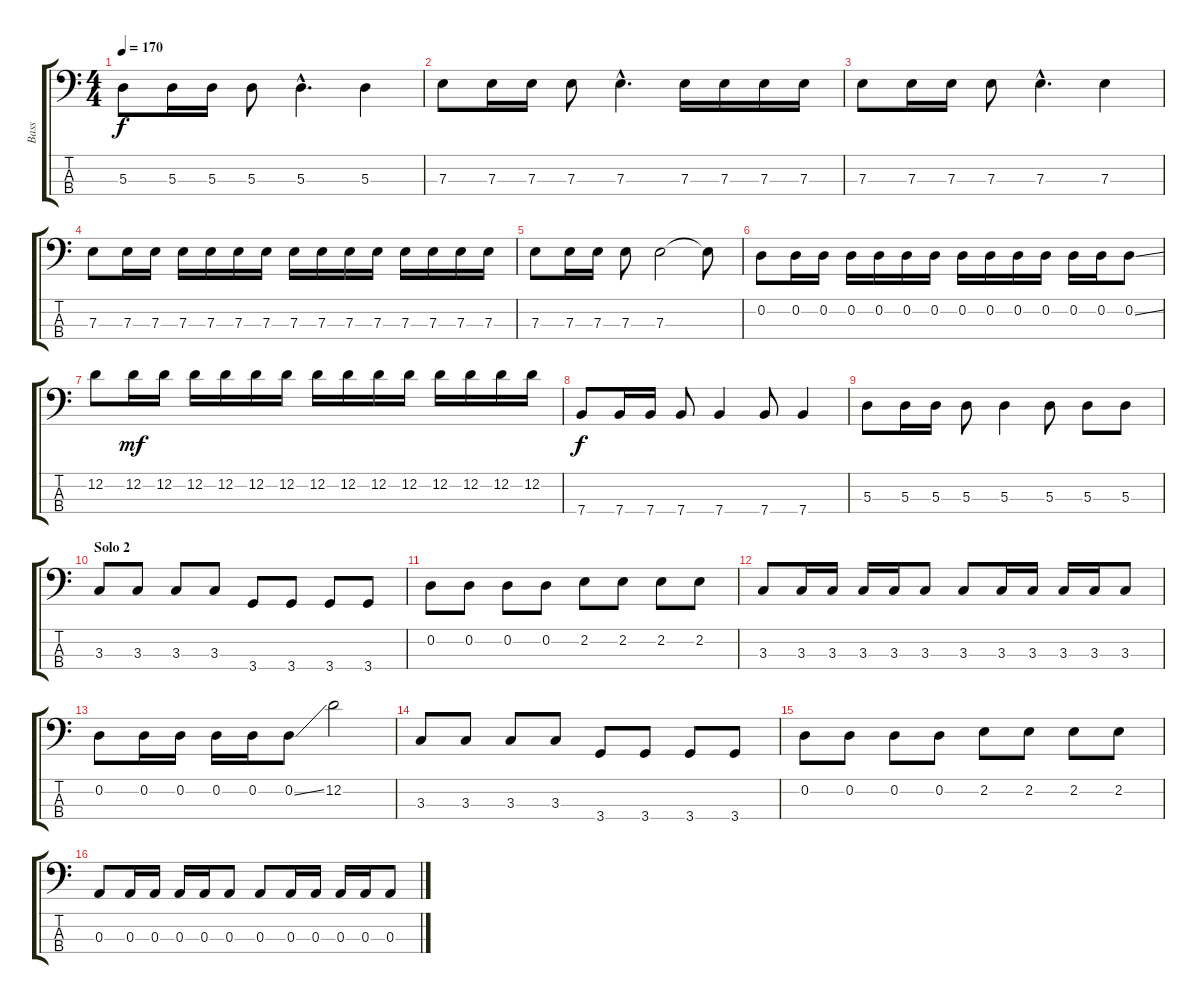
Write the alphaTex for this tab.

\track ("Bass" "Bass") {instrument electricbassfinger}
\staff {score tabs}
\tuning (G2 D2 A1 E1) {hide}
\ts (4 4)
\tempo 170
\clef f4
\ks c
5.3.8{dy f} 5.3.16 5.3.16 5.3.8 5.3{hac}.4{d} 5.3.4 |
7.3.8 7.3.16 7.3.16 7.3.8 7.3{hac}.4{d} 7.3.16 7.3.16 7.3.16 7.3.16 |
7.3.8 7.3.16 7.3.16 7.3.8 7.3{hac}.4{d} 7.3.4 |
7.3.8 7.3.16 7.3.16 7.3.16 7.3.16 7.3.16 7.3.16 7.3.16 7.3.16 7.3.16 7.3.16 7.3.16 7.3.16 7.3.16 7.3.16 |
7.3.8 7.3.16 7.3.16 7.3.8 7.3.2 7.3{t}.8 |
0.2.8 0.2.16 0.2.16 0.2.16 0.2.16 0.2.16 0.2.16 0.2.16 0.2.16 0.2.16 0.2.16 0.2.16 0.2.16 0.2{ss}.8 |
12.2.8 12.2.16{dy mf} 12.2.16 12.2.16 12.2.16 12.2.16 12.2.16 12.2.16 12.2.16 12.2.16 12.2.16 12.2.16 12.2.16 12.2.16 12.2.16 |
7.4.8{dy f} 7.4.16 7.4.16 7.4.8 7.4.4 7.4.8 7.4.4 |
5.3.8 5.3.16 5.3.16 5.3.8 5.3.4 5.3.8 5.3.8 5.3.8 |
\section ("" "Solo 2")
3.3.8 3.3.8 3.3.8 3.3.8 3.4.8 3.4.8 3.4.8 3.4.8 |
0.2.8 0.2.8 0.2.8 0.2.8 2.2.8 2.2.8 2.2.8 2.2.8 |
3.3.8 3.3.16 3.3.16 3.3.16 3.3.16 3.3.8 3.3.8 3.3.16 3.3.16 3.3.16 3.3.16 3.3.8 |
0.2.8 0.2.16 0.2.16 0.2.16 0.2.16 0.2{ss}.8 12.2.2 |
3.3.8 3.3.8 3.3.8 3.3.8 3.4.8 3.4.8 3.4.8 3.4.8 |
0.2.8 0.2.8 0.2.8 0.2.8 2.2.8 2.2.8 2.2.8 2.2.8 |
0.3.8 0.3.16 0.3.16 0.3.16 0.3.16 0.3.8 0.3.8 0.3.16 0.3.16 0.3.16 0.3.16 0.3.8
